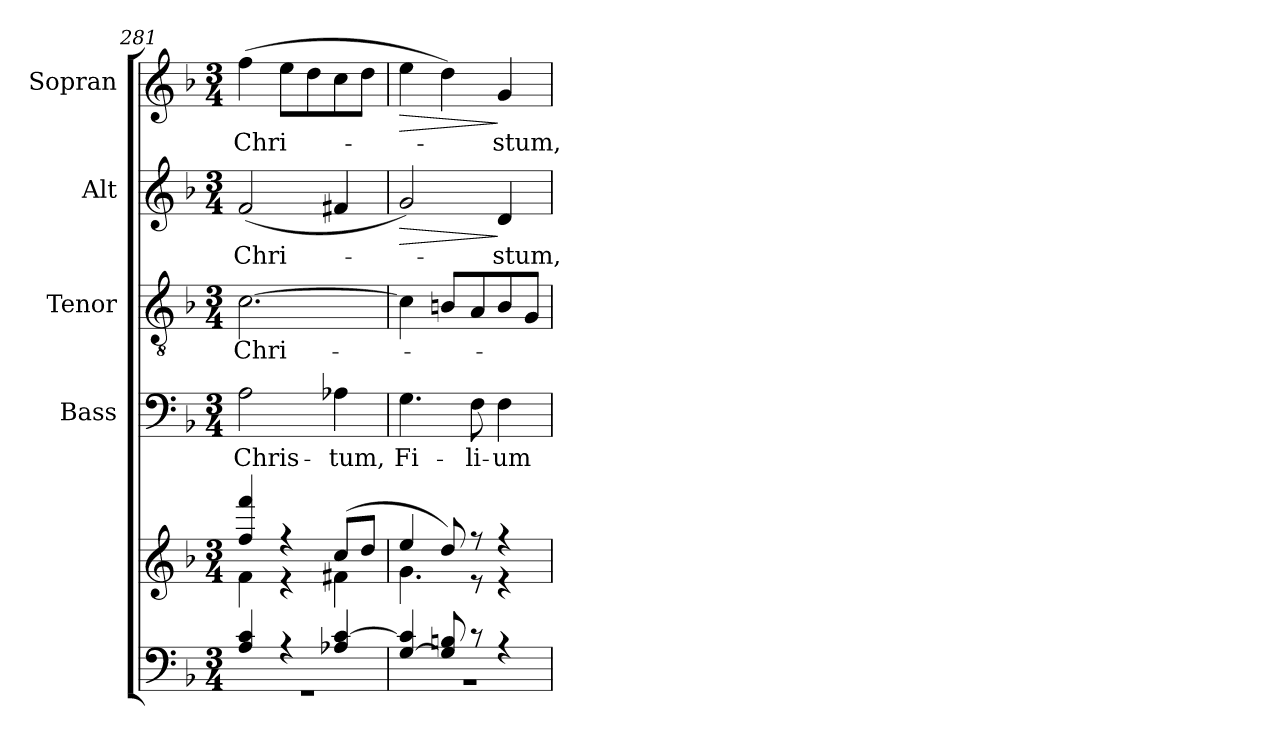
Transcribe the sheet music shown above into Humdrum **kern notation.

**kern	**kern	**kern	**text	**kern	**text	**kern	**text	**dynam	**kern	**text	**dynam
*part5	*part5	*part4	*part4	*part3	*part3	*part2	*part2	*part2	*part1	*part1	*part1
*staff6	*staff5	*staff4	*staff4	*staff3	*staff3	*staff2	*staff2	*staff2	*staff1	*staff1	*staff1
*	*	*I"Bass	*	*I"Tenor	*	*I"Alt	*	*	*I"Sopran	*	*
*	*	*I'B.	*	*I'T.	*	*I'A.	*	*	*I'S.	*	*
*clefF4	*clefG2	*clefF4	*	*clefGv2	*	*clefG2	*	*	*clefG2	*	*
*k[b-]	*k[b-]	*k[b-]	*	*k[b-]	*	*k[b-]	*	*	*k[b-]	*	*
*F:	*F:	*F:	*	*F:	*	*F:	*	*	*F:	*	*
*M3/4	*M3/4	*M3/4	*	*M3/4	*	*M3/4	*	*	*M3/4	*	*
=281	=281	=281	=281	=281	=281	=281	=281	=281	=281	=281	=281
*^	*	*	*	*	*	*	*	*	*	*	*
!	!LO:N:vis=1	!	!	!LO:LY:b	!	!LO:LY:b	!	!LO:LY:b	!	!	!LO:LY:b	!
*	*	*^	*	*	*	*	*	*	*	*	*	*
4A/ 4c/	2.rAA	4ff/ 4fff/	4f\	2A\	Chris-	[2.c\	Chri-	(<2f/	Chri-	.	(>4ff\	Chri-	.
4rA	.	4r	4r	.	.	.	.	.	.	.	8ee\L	.	.
.	.	.	.	.	.	.	.	.	.	.	8dd\	.	.
!	!	!	!	!	!LO:LY:b	!	!	!	!	!	!	!	!
4A-X/ [>4c/	.	(>8cc/L	4f#X\	4A-X\	-tum,	.	.	4f#X/	.	.	8cc\	.	.
.	.	8dd/J	.	.	.	.	.	.	.	.	8dd\J	.	.
=282	=282	=282	=282	=282	=282	=282	=282	=282	=282	=282	=282	=282	=282
!	!LO:N:vis=1	!	!	!	!LO:LY:b	!	!	!	!	!LO:HP:b	!	!	!LO:HP:b
[<4G/ 4c/]	2.rBB	4ee/	4.g\	4.G\	Fi-	4c\]	.	2g/)	.	>	4ee\	.	>
8G/] 8Bn/	.	8dd/)	.	.	.	8Bn/L	.	.	.	.	4dd\)	.	.
!	!	!	!	!	!LO:LY:b	!	!	!	!	!	!	!	!
8rB	.	8r	8r	8F\	-li-	8A/	.	.	.	.	.	.	.
!	!	!	!	!	!LO:LY:b	!	!	!	!LO:LY:b	!	!	!LO:LY:b	!
4rA	.	4r	4r	4F\	-um	8B/	.	4d/	-stum,	]	4g/	-stum,	]
.	.	.	.	.	.	8G/J	.	.	.	.	.	.	.
*v	*v	*	*	*	*	*	*	*	*	*	*	*	*
*	*v	*v	*	*	*	*	*	*	*	*	*	*
=	=	=	=	=	=	=	=	=	=	=	=
*-	*-	*-	*-	*-	*-	*-	*-	*-	*-	*-	*-
